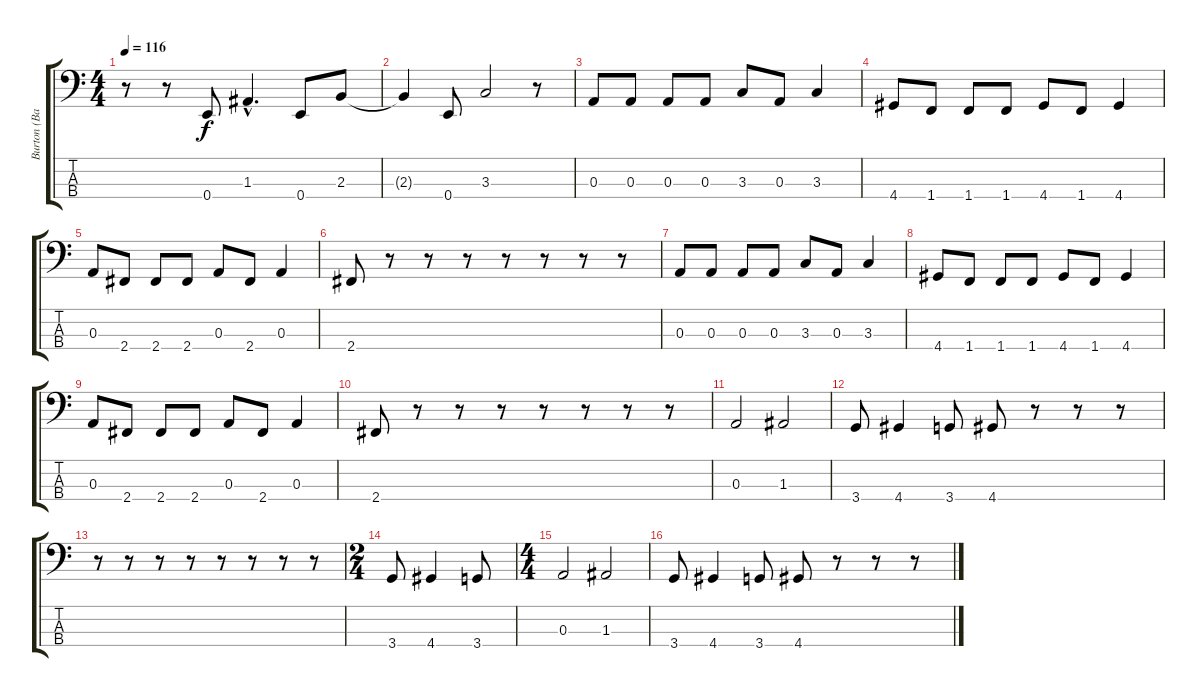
\track ("Burton (Bass)" "Burton (Ba") {instrument electricbassfinger}
\staff {score tabs}
\tuning (G2 D2 A1 E1) {hide}
\ts (4 4)
\tempo 116
\clef f4
\ks c
r.8{dy f} r.8 0.4.8 1.3{hac}.4{d} 0.4.8 2.3.8 |
2.3{t}.4 0.4.8 3.3.2 r.8 |
0.3.8 0.3.8 0.3.8 0.3.8 3.3.8 0.3.8 3.3.4 |
4.4.8 1.4.8 1.4.8 1.4.8 4.4.8 1.4.8 4.4.4 |
0.3.8 2.4.8 2.4.8 2.4.8 0.3.8 2.4.8 0.3.4 |
2.4.8 r.8 r.8 r.8 r.8 r.8 r.8 r.8 |
0.3.8 0.3.8 0.3.8 0.3.8 3.3.8 0.3.8 3.3.4 |
4.4.8 1.4.8 1.4.8 1.4.8 4.4.8 1.4.8 4.4.4 |
0.3.8 2.4.8 2.4.8 2.4.8 0.3.8 2.4.8 0.3.4 |
2.4.8 r.8 r.8 r.8 r.8 r.8 r.8 r.8 |
0.3.2 1.3.2 |
3.4.8 4.4.4 3.4.8 4.4.8 r.8 r.8 r.8 |
r.8 r.8 r.8 r.8 r.8 r.8 r.8 r.8 |
\ts (2 4)
3.4.8 4.4.4 3.4.8 |
\ts (4 4)
0.3.2 1.3.2 |
3.4.8 4.4.4 3.4.8 4.4.8 r.8 r.8 r.8
